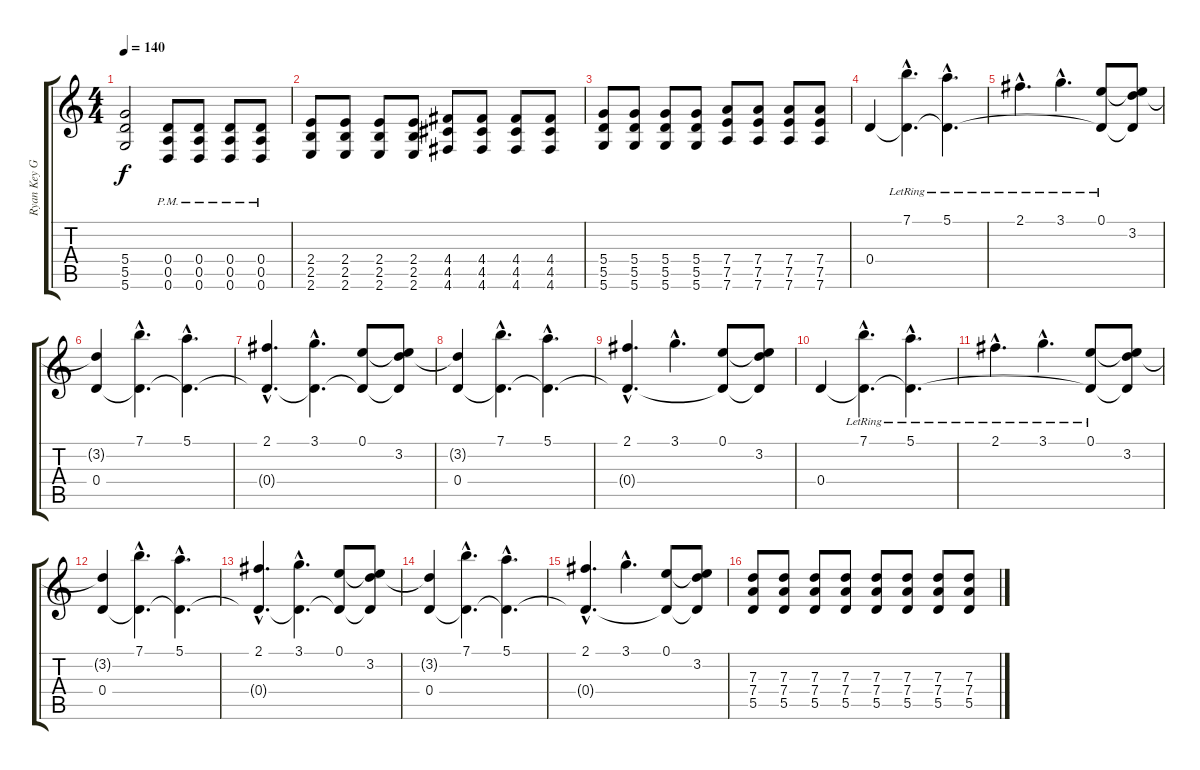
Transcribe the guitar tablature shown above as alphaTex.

\track ("Ryan Key Guitar 1" "Ryan Key G") {instrument distortionguitar}
\staff {score tabs}
\tuning (E4 B3 G3 D3 A2 D2) {hide}
\ts (4 4)
\tempo 140
\clef g2
\ks c
(5.4{t} 5.5{t} 5.6{t}).2{dy f} (0.4{pm} 0.5{pm} 0.6{pm}).8 (0.4{pm} 0.5{pm} 0.6{pm}).8 (0.4{pm} 0.5{pm} 0.6{pm}).8 (0.4{pm} 0.5{pm} 0.6{pm}).8 |
(2.4 2.5 2.6).8 (2.4 2.5 2.6).8 (2.4 2.5 2.6).8 (2.4 2.5 2.6).8 (4.4 4.5 4.6).8 (4.4 4.5 4.6).8 (4.4 4.5 4.6).8 (4.4 4.5 4.6).8 |
(5.4 5.5 5.6).8 (5.4 5.5 5.6).8 (5.4 5.5 5.6).8 (5.4 5.5 5.6).8 (7.4 7.5 7.6).8 (7.4 7.5 7.6).8 (7.4 7.5 7.6).8 (7.4 7.5 7.6).8 |
0.4.4{instrument electricguitarclean} (7.1{hac lr} 0.4{hac t}).4{d} (5.1{hac lr} 0.4{hac t}).4{d} |
2.1{hac lr}.4{d} 3.1{hac lr}.4{d} (0.1{lr} 0.4{t}).8 (0.1{t} 3.2 0.4{t}).8 |
(3.2{t} 0.4).4 (7.1{hac} 0.4{hac t}).4{d} (5.1{hac} 0.4{hac t}).4{d} |
(2.1{hac} 0.4{hac t}).4{d} (3.1{hac} 0.4{hac t}).4{d} (0.1 0.4{t}).8 (0.1{t} 3.2 0.4{t}).8 |
(3.2{t} 0.4).4 (7.1{hac} 0.4{hac t}).4{d} (5.1{hac} 0.4{hac t}).4{d} |
(2.1{hac} 0.4{hac t}).4{d} 3.1{hac}.4{d} (0.1 0.4{t}).8 (0.1{t} 3.2 0.4{t}).8 |
0.4.4{instrument electricguitarclean} (7.1{hac lr} 0.4{hac t}).4{d} (5.1{hac lr} 0.4{hac t}).4{d} |
2.1{hac lr}.4{d} 3.1{hac lr}.4{d} (0.1{lr} 0.4{t}).8 (0.1{t} 3.2 0.4{t}).8 |
(3.2{t} 0.4).4 (7.1{hac} 0.4{hac t}).4{d} (5.1{hac} 0.4{hac t}).4{d} |
(2.1{hac} 0.4{hac t}).4{d} (3.1{hac} 0.4{hac t}).4{d} (0.1 0.4{t}).8 (0.1{t} 3.2 0.4{t}).8 |
(3.2{t} 0.4).4 (7.1{hac} 0.4{hac t}).4{d} (5.1{hac} 0.4{hac t}).4{d} |
(2.1{hac} 0.4{hac t}).4{d} 3.1{hac}.4{d} (0.1 0.4{t}).8 (0.1{t} 3.2 0.4{t}).8 |
(7.3 7.4 5.5).8{volume 11 instrument distortionguitar} (7.3 7.4 5.5).8 (7.3 7.4 5.5).8 (7.3 7.4 5.5).8 (7.3 7.4 5.5).8 (7.3 7.4 5.5).8 (7.3 7.4 5.5).8 (7.3 7.4 5.5).8
